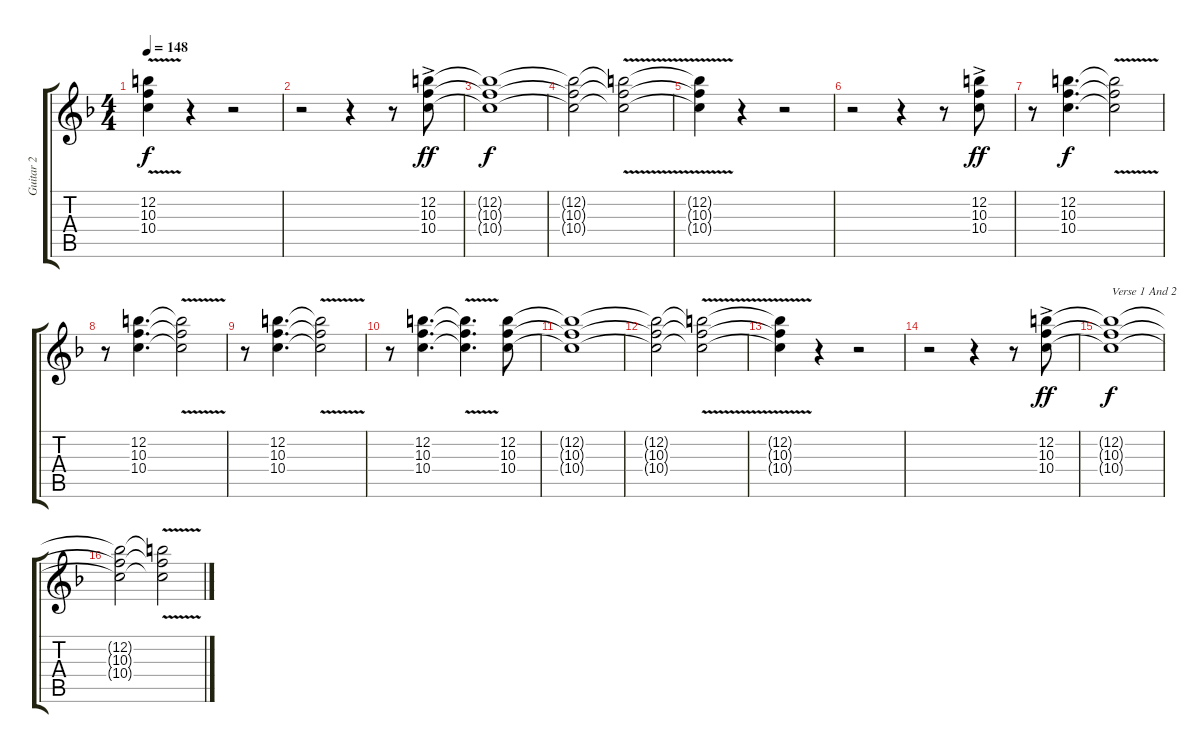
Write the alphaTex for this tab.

\track ("Guitar 2" "Guitar 2") {instrument distortionguitar}
\staff {score tabs}
\tuning (E4 B3 G3 D3 A2 D2) {hide}
\ts (4 4)
\tempo 148
\clef g2
\ks f
(12.2{v t} 10.3{v t} 10.4{v t}).4{dy f} r.4 r.2 |
r.2 r.4 r.8 (12.2{ac} 10.3{ac} 10.4).8{dy ff} |
(12.2{t} 10.3{t} 10.4{t}).1{dy f} |
(12.2{t} 10.3{t} 10.4{t}).2 (12.2{v t} 10.3{v t} 10.4{v t}).2 |
(12.2{v t} 10.3{v t} 10.4{v t}).4 r.4 r.2 |
r.2 r.4 r.8 (12.2{ac} 10.3{ac} 10.4).8{dy ff} |
r.8 (12.2 10.3 10.4).4{d dy f} (12.2{v t} 10.3{v t} 10.4{v t}).2 |
r.8 (12.2 10.3 10.4).4{d} (12.2{v t} 10.3{v t} 10.4{v t}).2 |
r.8 (12.2 10.3 10.4).4{d} (12.2{v t} 10.3{v t} 10.4{v t}).2 |
r.8 (12.2 10.3 10.4).4{d} (12.2{v t} 10.3{v t} 10.4{v t}).4{d} (12.2 10.3 10.4).8 |
(12.2{t} 10.3{t} 10.4{t}).1 |
(12.2{t} 10.3{t} 10.4{t}).2 (12.2{v t} 10.3{v t} 10.4{v t}).2 |
(12.2{v t} 10.3{v t} 10.4{v t}).4 r.4 r.2 |
r.2 r.4 r.8 (12.2{ac} 10.3{ac} 10.4).8{dy ff} |
(12.2{t} 10.3{t} 10.4{t}).1{txt "Verse 1 And 2" dy f} |
(12.2{t} 10.3{t} 10.4{t}).2 (12.2{v t} 10.3{v t} 10.4{v t}).2
